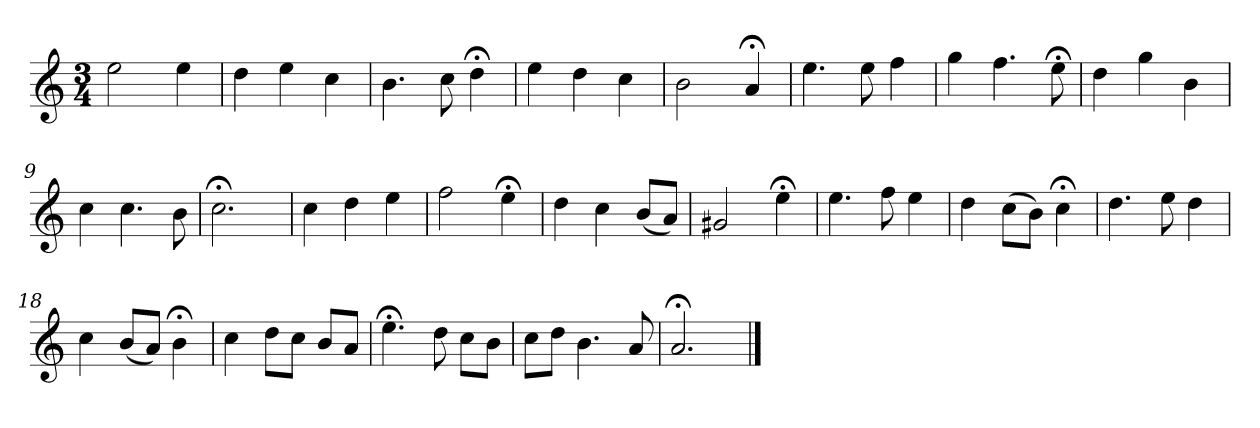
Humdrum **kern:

**kern
*part1
*staff1
*k[]
*a:
*M3/4
*MM120
=1
2ee
4ee
=2
4dd
4ee
4cc
=3
4.b
8cc
4dd;<
=4
4ee
4dd
4cc
=5
2b
4a;<
=6
4.ee
8ee
4ff
=7
4gg
4.ff
8ee;<
=8
4dd
4gg
4b
=9
4cc
4.cc
8b
=10
2.cc;<
=11
4cc
4dd
4ee
=12
2ff
4ee;<
=13
4dd
4cc
(8bL
8aJ)
=14
2g#X
4ee;<
=15
4.ee
8ff
4ee
=16
4dd
(8ccL
8bJ)
4cc;<
=17
4.dd
8ee
4dd
=18
4cc
(8bL
8aJ)
4b;<
=19
4cc
8ddL
8ccJ
8bL
8aJ
=20
4.ee;<
8dd
8ccL
8bJ
=21
8ccL
8ddJ
4.b
8a
=22
2.a;<
==
*-
